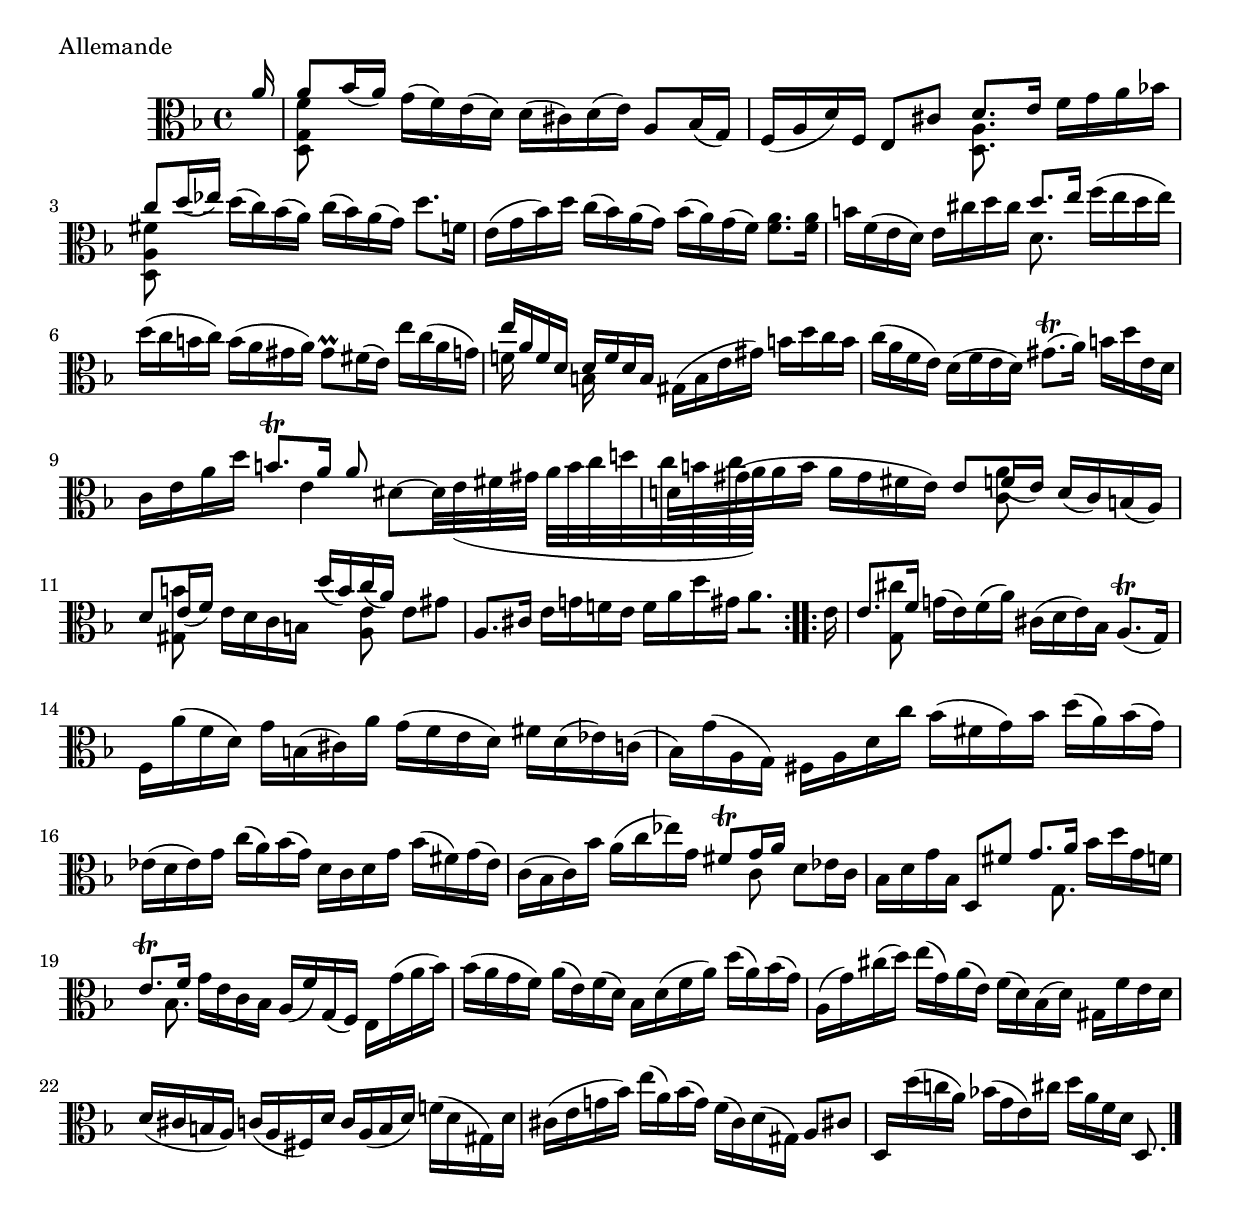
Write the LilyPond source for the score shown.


\version "1.3.117";

% allemande-urtext.ly
% belongs together with -cello.ly and -viola.ly
% (who is going to make a -violin.ly?)

%{
Well, there are still some scripts in this "urtext".
But merging melodic and scripts doen't work too well yet (see viola_scripts).
%}

allemandeA =  \context Staff \notes \relative c {
	\context Voice=i
	\stemUp
	a'16 | 
	a8 bes16()a \stemBoth
	g()f e()d d()cis d()e a,8 bes16()g |
	f( a )d f,  e8 cis' \stemUp d8. e16 \stemBoth f g a bes! |
	%3
	\stemUp c8 d16()es \stemBoth d()c bes()a c()bes a()g d'8. f,16 |
	e( g )bes d c()bes a()g bes()a g()f 
	< f8. a> <f16 a > |
	% urg fix
	b f( e )d e cis' d cis \stemUp d8. e16 \stemBoth
	f( e d)e |
	%6
	d( c b )c b( a gis)a gis8-\prall fis16()e e' c( a )g |
	\stemUp e' a, f d  d f d b \stemBoth
	gis( b e )gis b d c b |
	%8
	c( a f )e d( f e )d gis8.-\trill()a16 b d e, d |
	% urg
	c e a d \stemUp b8.-\trill a16 a8 s4 s8 \stemBoth |
	%10
	d,!16 gis( a b a gis fis )e \stemUp e8 f16()e \stemBoth
	d()c b()a |
	\stemUp d8 e16()f \stemBoth e d c b 
	\stemUp d'16()b c()a \stemBoth e8 gis |
	a,8. cis16 e g! f! e f a d gis, [ a8. ]
	%13
	e16 \stemUp e8. f16 \stemBoth
	g!()e f()a cis,( d )e bes a8.-\trill()g16 |
	f a'(f)d g b,()cis a' g(f e)d fis d()es c( |
	%15
	)bes g'(a, )g fis a d c' bes(fis)g bes d()a bes()g |
	es(d)es g c()a bes()g d c d g bes()fis g()es |
	%17
	c(bes)c bes' a(c)es g, \stemUp fis8-\trill g16 a \stemBoth
	d,8 es16 c |
	bes d g bes, d,8 fis' \stemUp g8. a16 \stemBoth bes d g, f |
	%19
	\stemUp e8.-\trill f16 \stemBoth g e c bes 
	a()f' g,()f e g'( a )bes |
	bes( a g )f
	a()e f()d bes d(f)a d()a bes()g |
	%21
	a,()g'cis()d e()g, a()e f()d bes()d gis, f' e d |
	d( cis b )a
	c(a)fis d' c a( b )d 
	f!(d )gis, d' |
	%23
	cis(e g!)bes e()a, bes()g f()cis d()gis, a8 cis! |
	% knee
	\stemUp d,16 \stemBoth d''(c!)a bes!(g)e cis' d a f d d,8.
	\bar "|.";
}

allemandeB =  \notes \relative c {
	\context Voice=ii
	\stemDown
	s16 |
	% <d'8 g' f'> s8 s2. |
	<f8 g, d> s8 s2. |
	s2 <a,8. d,> s16 s4 |
	<fis'8 a, d,> s8 s2. |
	s1 | 
	%5
	s2 d8. s16 s4 |
	s1 |
	f!16 s16*3 b, s16*3 s2 |
	s1 |
	\slurDown
	s4 e [dis8 ~ dis32 e( fis gis] [a b c d! c b c )a] |
	\slurBoth
	%10
	s2 <a8 c,> s8 s4 |
	<b8 gis,> s8 s4 <e,8 a,> s8 s4 |
	s2 s4 s8.
	s16
	<cis'8 g,> s8 s2. |
	%15
	s1*3 |
	s2 c,8 s8 s4 |
	s2 g8. s16 s4 |
	bes8. 
%	}
}

allemande =  \context Staff \notes<
	\allemandeA
	\allemandeB
>


\version "1.3.117";
;

allemandeViolaGlobal =  \notes{
	\time 4/4;
	\key f \major;
	\clef alto;
	\repeat "volta" 2 {
		\partial 16;
		s16
		s1*11 |
		s2 s4 s8.
	} \repeat "volta" 2 {
		s16
		s1*11
		s16*15
	}
}

allemandeViolaScripts =  \notes{
}

allemandeViolaStaff =  \context Staff <
	\notes \transpose c'' \allemande
	\allemandeViolaGlobal
	\allemandeViolaScripts
>

\score{
	\allemandeViolaStaff
	\paper{ }
	\midi{ \tempo 4 = 45; }
	\header{ piece = "Allemande";
	  opus = "";
	}
}

